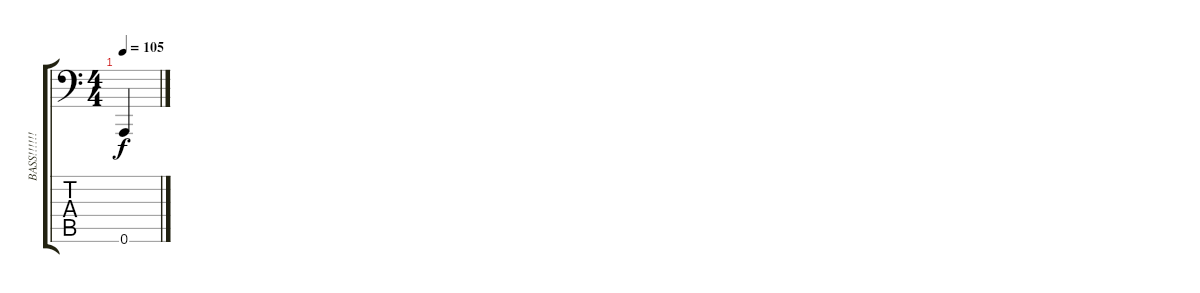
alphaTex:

\track ("BASS!!!!!!!!!!!!!!!!!!" "BASS!!!!!!") {instrument electricbasspick}
\staff {score tabs}
\tuning (E4 B3 D2 A1 E1 A0) {hide}
\ts (4 4)
\tempo 105
\clef f4
\ks c
0.6.4{dy f}
